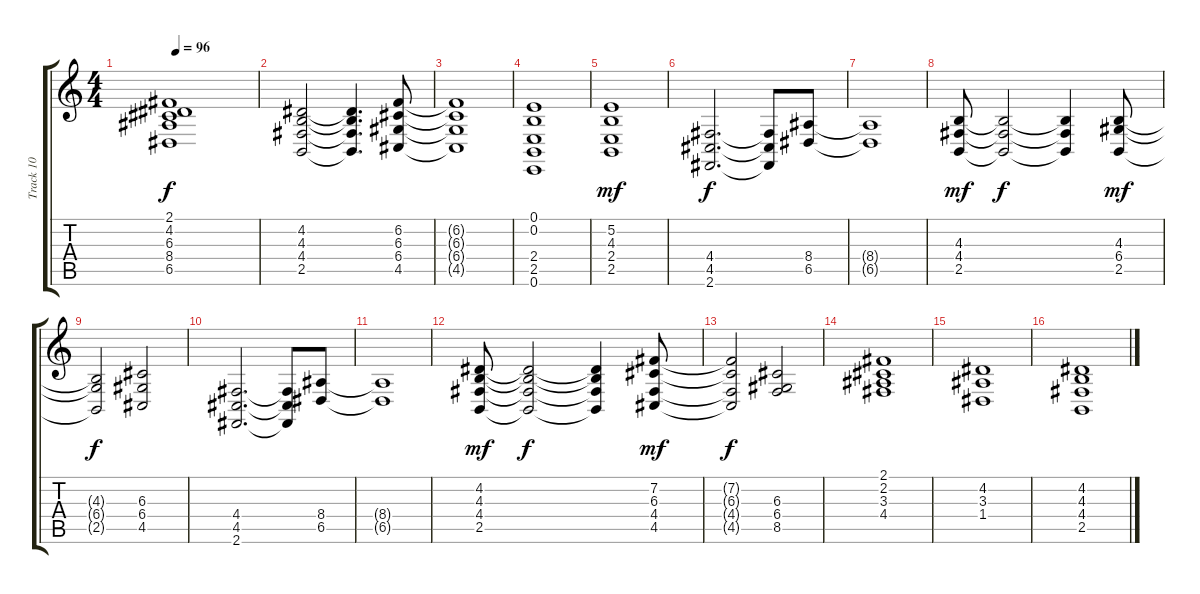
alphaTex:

\track ("Track 10" "Track 10") {instrument fx7echoes}
\staff {score tabs}
\tuning (E4 B3 G3 D3 A2 E2) {hide}
\ts (4 4)
\tempo 96
\clef g2
\ks c
(2.1{t} 4.2{t} 6.3{t} 8.4{t} 6.5{t}).1{dy f} |
(4.2 4.3 4.4 2.5).2 (4.2{t} 4.3{t} 4.4{t} 2.5{t}).4{d} (6.2 6.3 6.4 4.5).8 |
(6.2{t} 6.3{t} 6.4{t} 4.5{t}).1 |
(0.1 0.2 2.4 2.5 0.6).1 |
(5.2 4.3 2.4 2.5).1{dy mf} |
(4.4 4.5 2.6).2{d dy f volume 5} (4.4{t} 4.5{t} 2.6{t}).8 (8.4 6.5).8 |
(8.4{t} 6.5{t}).1 |
(4.3 4.4 2.5).8{dy mf} (4.3{t} 4.4{t} 2.5{t}).2{dy f} (4.3{t} 4.4{t} 2.5{t}).4 (4.3 6.4 2.5).8{dy mf} |
(4.3{t} 6.4{t} 2.5{t}).2{dy f} (6.3 6.4 4.5).2 |
(4.4 4.5 2.6).2{d} (4.4{t} 4.5{t} 2.6{t}).8 (8.4 6.5).8 |
(8.4{t} 6.5{t}).1 |
(4.2 4.3 4.4 2.5).8{dy mf} (4.2{t} 4.3{t} 4.4{t} 2.5{t}).2{dy f} (4.2{t} 4.3{t} 4.4{t} 2.5{t}).4 (7.2 6.3 4.4 4.5).8{dy mf} |
(7.2{t} 6.3{t} 4.4{t} 4.5{t}).2{dy f} (6.3 6.4 8.5).2 |
(2.1 2.2 3.3 4.4).1{volume 6} |
(4.2 3.3 1.4).1 |
(4.2 4.3 4.4 2.5).1
